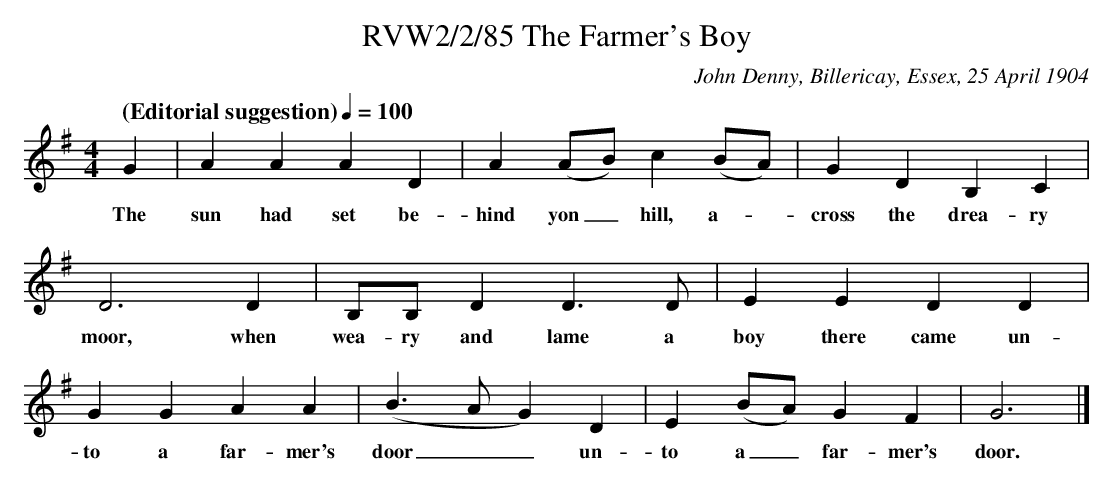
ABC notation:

X:1
T:RVW2/2/85 The Farmer's Boy
C: John Denny, Billericay, Essex, 25 April 1904
L:1/4
Q: "(Editorial suggestion)" 1/4=100
M:4/4
K:G
G | A A A D | A (A/2B/2) c (B/2A/2) | G D B, C |
w: The sun had set be-hind yon_ hill, a-*cross the drea-ry
D3 D | B,/2B,/2 D D3/2 D/2 | E E D D |
w: moor, when wea-ry and lame a boy there came un-
GG AA | (B3/2 A/2 G) D | E (B/2A/2) G F | G3 |]
w: to a far-mer's door__ un-to a_ far-mer's door.
